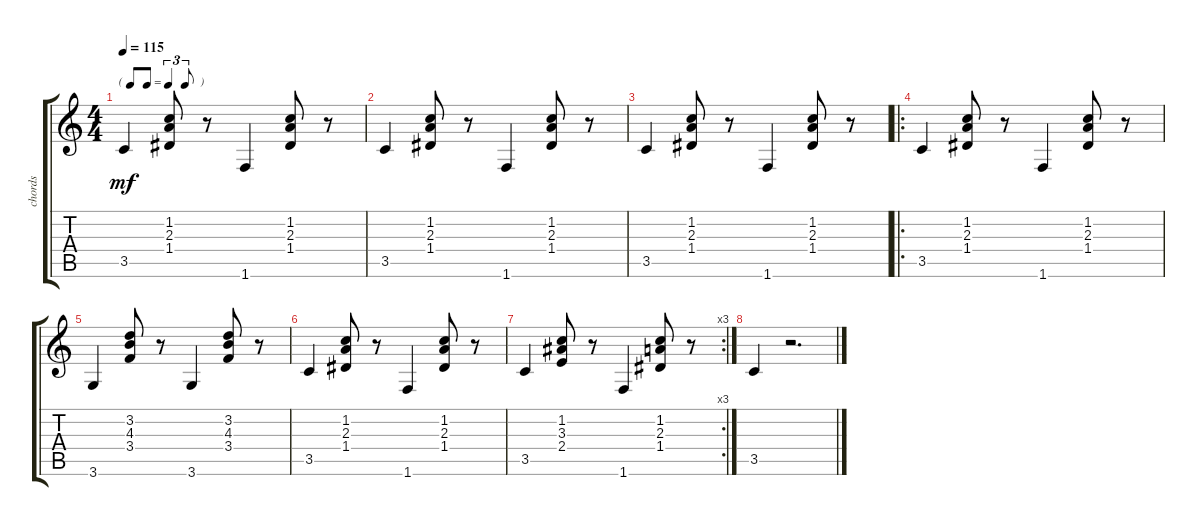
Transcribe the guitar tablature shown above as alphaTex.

\track ("chords" "chords") {instrument acousticguitarnylon}
\staff {score tabs}
\tuning (E4 B3 G3 D3 A2 E2) {hide}
\ts (4 4)
\tf triplet8th
\tempo 115
\clef g2
\ks c
3.5.4{dy mf} (1.2 2.3 1.4).8 r.8 1.6.4 (1.2 2.3 1.4).8 r.8 |
3.5.4 (1.2 2.3 1.4).8 r.8 1.6.4 (1.2 2.3 1.4).8 r.8 |
3.5.4 (1.2 2.3 1.4).8 r.8 1.6.4 (1.2 2.3 1.4).8 r.8 |
\ro
3.5.4 (1.2 2.3 1.4).8 r.8 1.6.4 (1.2 2.3 1.4).8 r.8 |
3.6.4 (3.2 4.3 3.4).8 r.8 3.6.4 (3.2 4.3 3.4).8 r.8 |
3.5.4 (1.2 2.3 1.4).8 r.8 1.6.4 (1.2 2.3 1.4).8 r.8 |
\rc 3
3.5.4 (1.2 3.3 2.4).8 r.8 1.6.4 (1.2 2.3 1.4).8 r.8 |
3.5.4 r.2{d}
